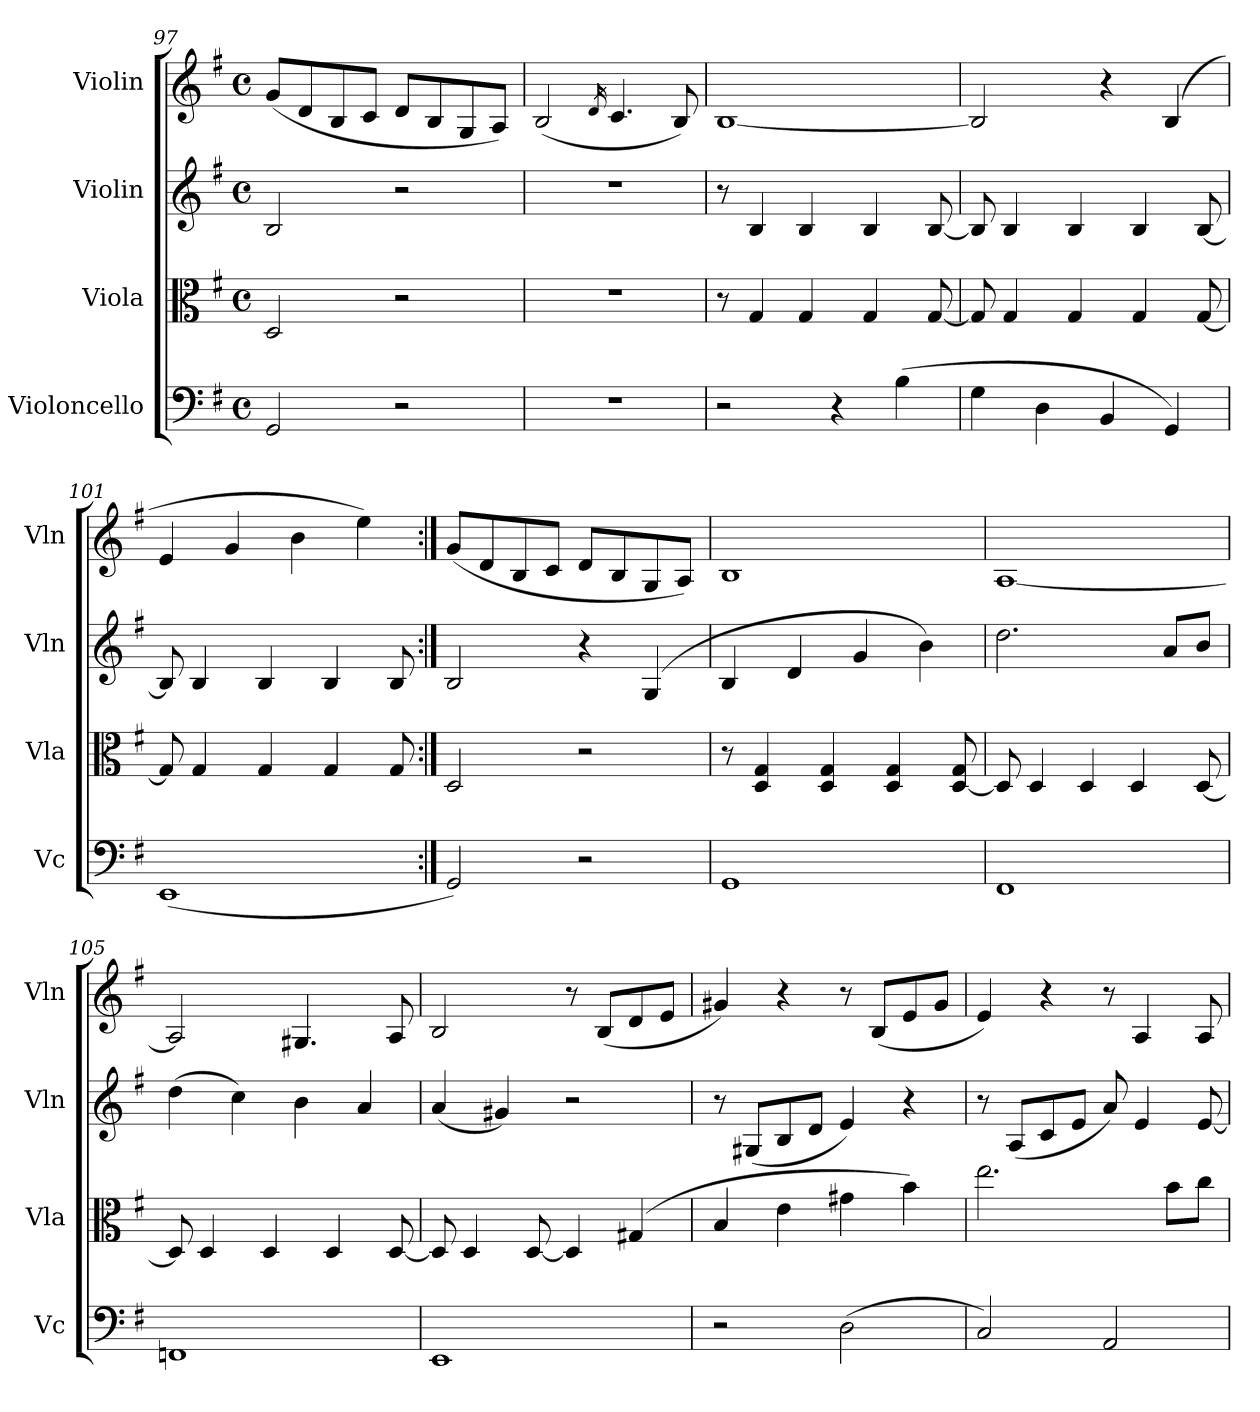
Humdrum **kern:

**kern	**kern	**kern	**kern
*part4	*part3	*part2	*part1
*staff4	*staff3	*staff2	*staff1
*I"Violoncello	*I"Viola	*I"Violin	*I"Violin
*I'Vc	*I'Vla	*I'Vln	*I'Vln
*clefF4	*clefC3	*clefG2	*clefG2
*k[f#]	*k[f#]	*k[f#]	*k[f#]
*M4/4	*M4/4	*M4/4	*M4/4
*met(c)	*met(c)	*met(c)	*met(c)
=97	=97	=97	=97
2GG/	2D/	2B/	(8g/L
.	.	.	8d/
.	.	.	8B/
.	.	.	8c/J
2r	2r	2r	8d/L
.	.	.	8B/
.	.	.	8G/
.	.	.	8A/J)
=98	=98	=98	=98
1r	1r	1r	(2B/
.	.	.	16qd/
.	.	.	4.c/
.	.	.	8B/)
=99	=99	=99	=99
2r	8r	8r	[1B
.	4G/	4B/	.
.	4G/	4B/	.
4r	.	.	.
.	4G/	4B/	.
(4B\	.	.	.
.	[8G/	[8B/	.
=100	=100	=100	=100
4G\	8G/]	8B/]	2B/]
.	4G/	4B/	.
4D\	.	.	.
.	4G/	4B/	.
4BB/	.	.	4r
.	4G/	4B/	.
4GG/)	.	.	(>4B/
.	[8G/	[8B/	.
!!LO:LB:g=z
=101	=101	=101	=101
(1EE	8G/]	8B/]	4e/
.	4G/	4B/	.
.	.	.	4g/
.	4G/	4B/	.
.	.	.	4b\
.	4G/	4B/	.
.	.	.	4ee\)
.	8G/	8B/	.
=102:|!	=102:|!	=102:|!	=102:|!
2GG/)	2D/	2B/	(8g/L
.	.	.	8d/
.	.	.	8B/
.	.	.	8c/J
2r	2r	4r	8d/L
.	.	.	8B/
.	.	(>4G/	8G/
.	.	.	8A/J)
=103	=103	=103	=103
1GG	8r	4B/	1B
.	4D/ 4G/	.	.
.	.	4d/	.
.	4D/ 4G/	.	.
.	.	4g/	.
.	4D/ 4G/	.	.
.	.	4b\)	.
.	[8D/ 8G/	.	.
=104	=104	=104	=104
1FF#	8D/]	2.dd\	[1A
.	4D/	.	.
.	4D/	.	.
.	4D/	.	.
.	.	8a/L	.
.	[8D/	8b/J	.
=105	=105	=105	=105
1FFn	8D/]	(4dd\	2A/]
.	4D/	.	.
.	.	4cc\)	.
.	4D/	.	.
.	.	4b\	4.G#X/
.	4D/	.	.
.	.	4a/	.
.	[8D/	.	8A/
=106	=106	=106	=106
1EE	8D/]	(4a/	2B/
.	4D/	.	.
.	.	4g#X/)	.
.	[8D/	.	.
.	4D/]	2r	8r
.	.	.	(8B/L
.	(>4G#X/	.	8d/
.	.	.	8e/J
=107	=107	=107	=107
2r	4B/	8r	4g#X/)
.	.	(8G#X/L	.
.	4e\	8B/	4r
.	.	8d/J	.
(2D\	4g#X\	4e/)	8r
.	.	.	(8B/L
.	4b\)	4r	8e/
.	.	.	8g#/J
!!LO:PB:g=z
=108	=108	=108	=108
2C/)	2.ee\	8r	4e/)
.	.	(8A/L	.
.	.	8c/	4r
.	.	8e/J	.
2AA/	.	8a/)	8r
.	.	4e/	4A/
.	8b\L	.	.
.	8cc\J	[8e/	8A/
=	=	=	=
*-	*-	*-	*-
